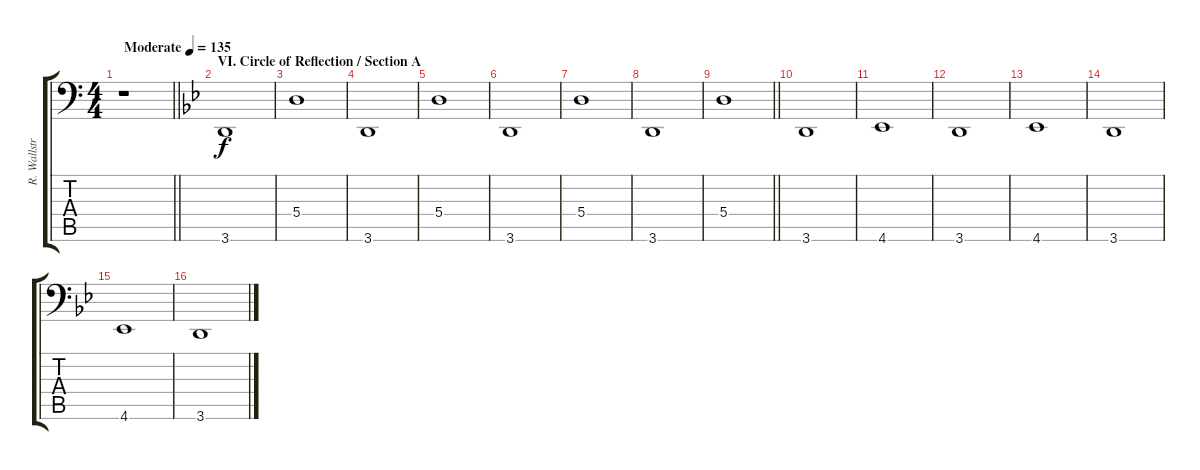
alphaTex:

\track ("R. Wallström (Bass)" "R. Wallstr") {instrument electricbassfinger}
\staff {score tabs}
\tuning (C3 G2 D2 A1 E1 B0) {hide}
\ts (4 4)
\tempo (135 "Moderate")
\clef f4
\barLineRight lightlight
\ks c
r.1{dy f instrument electricbassfinger} |
\section ("" "VI. Circle of Reflection / Section A")
\ks gminor
3.6.1 |
5.4.1 |
3.6.1 |
5.4.1 |
3.6.1 |
5.4.1 |
3.6.1 |
\barLineRight lightlight
5.4.1 |
3.6.1 |
4.6.1 |
3.6.1 |
4.6.1 |
3.6.1 |
4.6.1 |
3.6.1
